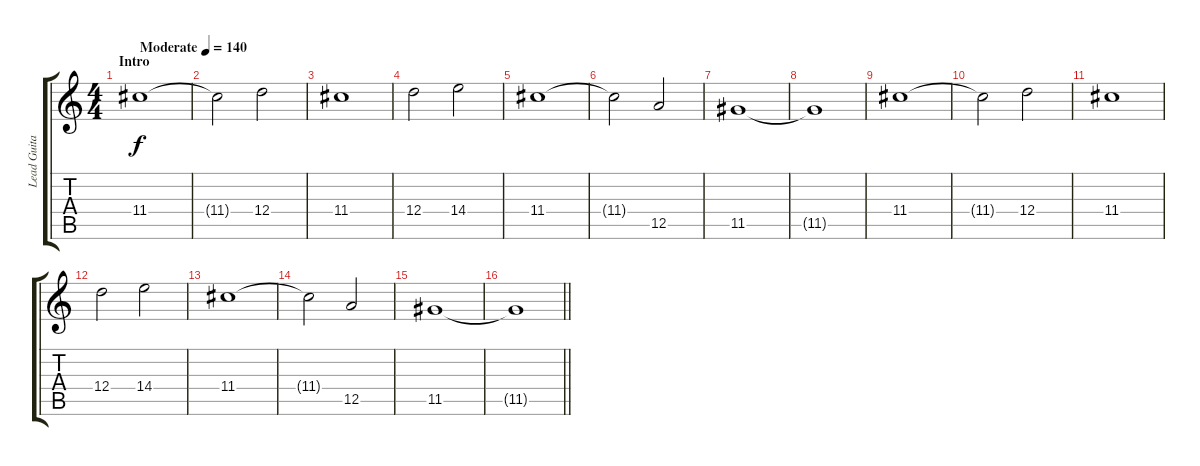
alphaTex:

\track ("Lead Guitar" "Lead Guita") {solo instrument distortionguitar}
\staff {score tabs}
\tuning (E4 B3 G3 D3 A2 E2) {hide}
\ts (4 4)
\section ("" "Intro")
\tempo (140 "Moderate")
\clef g2
\ks c
11.4.1{dy f instrument distortionguitar} |
11.4{t}.2 12.4.2 |
11.4.1 |
12.4.2 14.4.2 |
11.4.1 |
11.4{t}.2 12.5.2 |
11.5.1 |
11.5{t}.1 |
11.4.1 |
11.4{t}.2 12.4.2 |
11.4.1 |
12.4.2 14.4.2 |
11.4.1 |
11.4{t}.2 12.5.2 |
11.5.1 |
\barLineRight lightlight
11.5{t}.1
